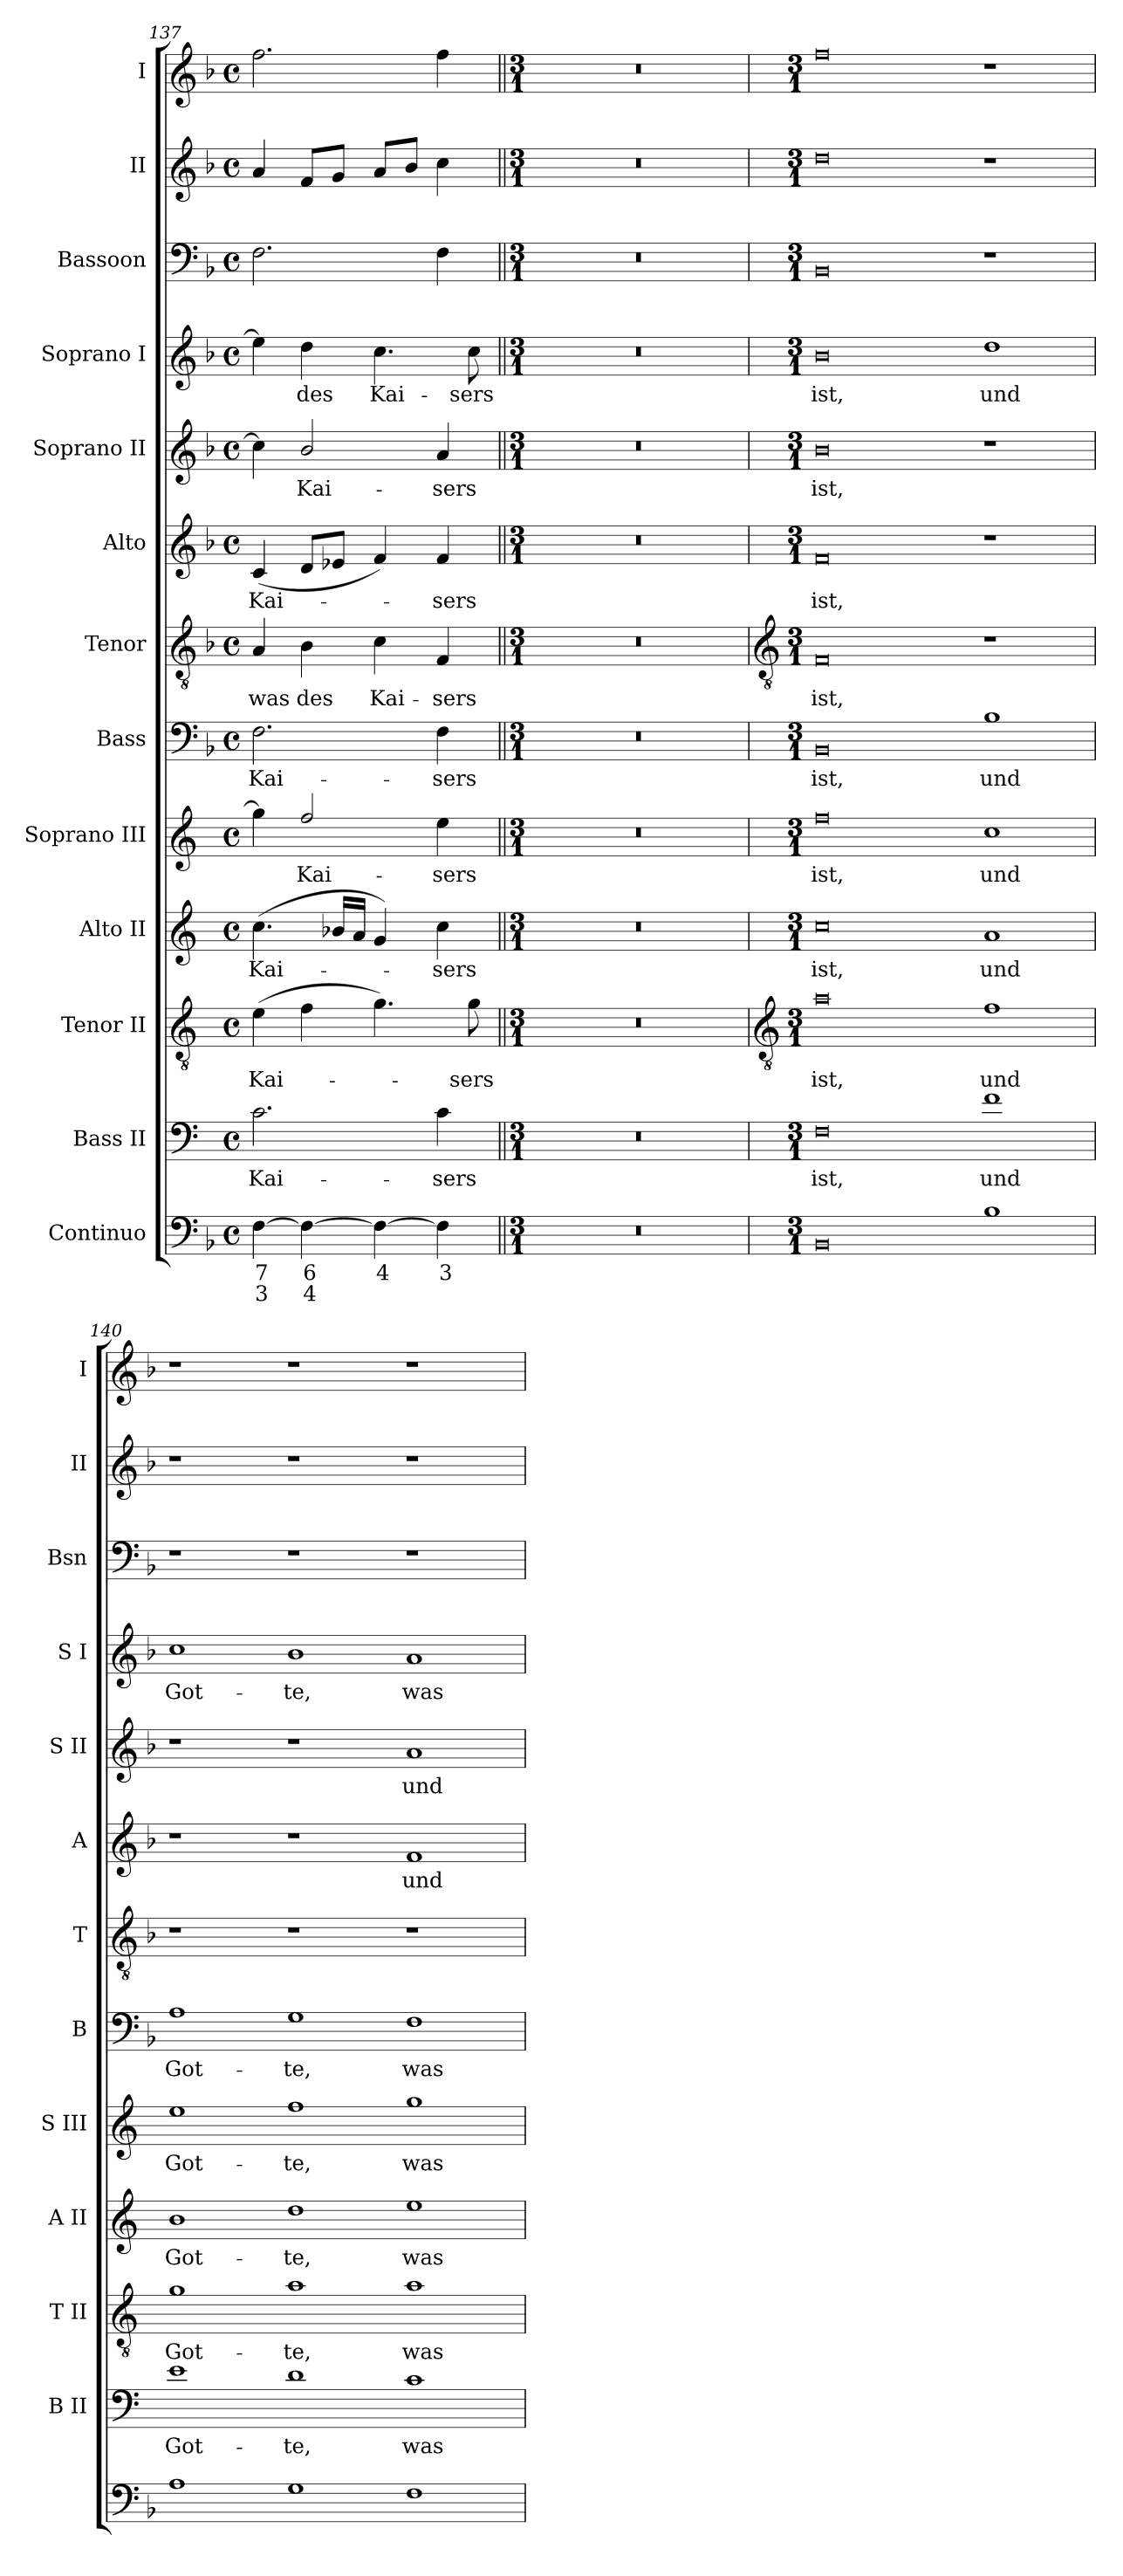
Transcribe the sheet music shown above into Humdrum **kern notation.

**kern	**text	**text	**kern	**text	**kern	**text	**kern	**text	**kern	**text	**kern	**text	**kern	**text	**kern	**text	**kern	**text	**kern	**text	**kern	**kern	**kern
*part13	*part13	*part13	*part12	*part12	*part11	*part11	*part10	*part10	*part9	*part9	*part8	*part8	*part7	*part7	*part6	*part6	*part5	*part5	*part4	*part4	*part3	*part2	*part1
*staff13	*staff13	*staff13	*staff12	*staff12	*staff11	*staff11	*staff10	*staff10	*staff9	*staff9	*staff8	*staff8	*staff7	*staff7	*staff6	*staff6	*staff5	*staff5	*staff4	*staff4	*staff3	*staff2	*staff1
*I"Continuo	*	*	*I"Bass II	*	*I"Tenor II	*	*I"Alto II	*	*I"Soprano III	*	*I"Bass	*	*I"Tenor	*	*I"Alto	*	*I"Soprano II	*	*I"Soprano I	*	*I"Bassoon	*I"II	*I"I
*	*	*	*I'B II	*	*I'T II	*	*I'A II	*	*I'S III	*	*I'B	*	*I'T	*	*I'A	*	*I'S II	*	*I'S I	*	*I'Bsn	*I'II	*I'I
*clefF4	*	*	*clefF4	*	*clefGv2	*	*clefG2	*	*clefG2	*	*clefF4	*	*clefGv2	*	*clefG2	*	*clefG2	*	*clefG2	*	*clefF4	*clefG2	*clefG2
*	*	*	*ITrd4c7	*	*ITrd4c7	*	*ITrd4c7	*	*ITrd4c7	*	*	*	*	*	*	*	*	*	*	*	*	*	*
*k[b-]	*	*	*k[b-]	*	*k[b-]	*	*k[b-]	*	*k[b-]	*	*k[b-]	*	*k[b-]	*	*k[b-]	*	*k[b-]	*	*k[b-]	*	*k[b-]	*k[b-]	*k[b-]
*F:	*	*	*F:	*	*F:	*	*F:	*	*F:	*	*F:	*	*F:	*	*F:	*	*F:	*	*F:	*	*F:	*F:	*F:
*M4/4	*	*	*M4/4	*	*M4/4	*	*M4/4	*	*M4/4	*	*M4/4	*	*M4/4	*	*M4/4	*	*M4/4	*	*M4/4	*	*M4/4	*M4/4	*M4/4
*met(c)	*	*	*met(c)	*	*met(c)	*	*met(c)	*	*met(c)	*	*met(c)	*	*met(c)	*	*met(c)	*	*met(c)	*	*met(c)	*	*met(c)	*met(c)	*met(c)
=137	=137	=137	=137	=137	=137	=137	=137	=137	=137	=137	=137	=137	=137	=137	=137	=137	=137	=137	=137	=137	=137	=137	=137
!	!LO:LY:b	!LO:LY:b	!	!LO:LY:b	!	!LO:LY:b	!	!LO:LY:b	!	!	!	!LO:LY:b	!	!LO:LY:b	!	!LO:LY:b	!	!	!	!	!	!	!
[4F	7	3	2.F	Kai-	(>4A	Kai-	(<4.f	Kai-	4cc]	.	2.F	Kai-	4A	was	(<4c	Kai-	4cc]	.	4ee-]	.	2.F	4a	2.ff
!	!LO:LY:b	!LO:LY:b	!	!	!	!	!	!	!	!LO:LY:b	!	!	!	!LO:LY:b	!	!	!	!LO:LY:b	!	!LO:LY:b	!	!	!
4F_	6	4	.	.	4B-	.	.	.	2b-/	Kai-	.	.	4B-	des	8dL	.	2b-/	Kai-	4dd	des	.	8fL	.
.	.	.	.	.	.	.	16e-XLL	.	.	.	.	.	.	.	8e-XJ	.	.	.	.	.	.	8gJ	.
.	.	.	.	.	.	.	16dJJ	.	.	.	.	.	.	.	.	.	.	.	.	.	.	.	.
!	!LO:LY:b	!	!	!	!	!	!	!	!	!	!	!	!	!LO:LY:b	!	!	!	!	!	!LO:LY:b	!	!	!
4F_	4	.	.	.	4.c)	.	4c)	.	.	.	.	.	4c	Kai-	4f)	.	.	.	4.cc	Kai-	.	8aL	.
.	.	.	.	.	.	.	.	.	.	.	.	.	.	.	.	.	.	.	.	.	.	8b-J	.
!	!LO:LY:b	!	!	!LO:LY:b	!	!	!	!LO:LY:b	!	!LO:LY:b	!	!LO:LY:b	!	!LO:LY:b	!	!LO:LY:b	!	!LO:LY:b	!	!	!	!	!
4F]	3	.	4F	-sers	.	.	4f	sers	4a	-sers	4F	-sers	4F	-sers	4f	sers	4a	-sers	.	.	4F	4cc	4ff
!	!	!	!	!	!	!LO:LY:b	!	!	!	!	!	!	!	!	!	!	!	!	!	!LO:LY:b	!	!	!
.	.	.	.	.	8c	sers	.	.	.	.	.	.	.	.	.	.	.	.	8cc	-sers	.	.	.
=138||	=138||	=138||	=138||	=138||	=138||	=138||	=138||	=138||	=138||	=138||	=138||	=138||	=138||	=138||	=138||	=138||	=138||	=138||	=138||	=138||	=138||	=138||	=138||
*M3/1	*	*	*M3/1	*	*M3/1	*	*M3/1	*	*M3/1	*	*M3/1	*	*M3/1	*	*M3/1	*	*M3/1	*	*M3/1	*	*M3/1	*M3/1	*M3/1
0.r	.	.	0.r	.	0.r	.	0.r	.	0.r	.	0.r	.	0.r	.	0.r	.	0.r	.	0.r	.	0.r	0.r	0.r
!!LO:LB:g=z
=139	=139	=139	=139	=139	=139	=139	=139	=139	=139	=139	=139	=139	=139	=139	=139	=139	=139	=139	=139	=139	=139	=139	=139
*	*	*	*	*	*clefGv2	*	*	*	*	*	*	*	*clefGv2	*	*	*	*	*	*	*	*	*	*
*M3/1	*	*	*M3/1	*	*M3/1	*	*M3/1	*	*M3/1	*	*M3/1	*	*M3/1	*	*M3/1	*	*M3/1	*	*M3/1	*	*M3/1	*M3/1	*M3/1
!	!	!	!	!LO:LY:b	!	!LO:LY:b	!	!LO:LY:b	!	!LO:LY:b	!	!LO:LY:b	!	!LO:LY:b	!	!LO:LY:b	!	!LO:LY:b	!	!LO:LY:b	!	!	!
0BB-	.	.	0BB-	ist,	0d	ist,	0f	ist,	0b-	ist,	0BB-	ist,	0F	ist,	0f	ist,	0b-	ist,	0b-	ist,	0BB-	0dd	0ff
!	!	!	!	!LO:LY:b	!	!LO:LY:b	!	!LO:LY:b	!	!LO:LY:b	!	!LO:LY:b	!	!	!	!	!	!	!	!LO:LY:b	!	!	!
1B-	.	.	1B-	und	1B-	und	1d	und	1f	und	1B-	und	1r	.	1r	.	1r	.	1dd	und	1r	1r	1r
=140	=140	=140	=140	=140	=140	=140	=140	=140	=140	=140	=140	=140	=140	=140	=140	=140	=140	=140	=140	=140	=140	=140	=140
!	!	!	!	!LO:LY:b	!	!LO:LY:b	!	!LO:LY:b	!	!LO:LY:b	!	!LO:LY:b	!	!	!	!	!	!	!	!LO:LY:b	!	!	!
1A	.	.	1A	Got-	1c	Got-	1e	Got-	1a	Got-	1A	Got-	1r	.	1r	.	1r	.	1cc	Got-	1r	1r	1r
!	!	!	!	!LO:LY:b	!	!LO:LY:b	!	!LO:LY:b	!	!LO:LY:b	!	!LO:LY:b	!	!	!	!	!	!	!	!LO:LY:b	!	!	!
1G	.	.	1G	-te,	1d	-te,	1g	-te,	1b-	-te,	1G	-te,	1r	.	1r	.	1r	.	1b-	-te,	1r	1r	1r
!	!	!	!	!LO:LY:b	!	!LO:LY:b	!	!LO:LY:b	!	!LO:LY:b	!	!LO:LY:b	!	!	!	!LO:LY:b	!	!LO:LY:b	!	!LO:LY:b	!	!	!
1F	.	.	1F	was	1d	was	1a	was	1cc	was	1F	was	1r	.	1f	und	1a	und	1a	was	1r	1r	1r
=	=	=	=	=	=	=	=	=	=	=	=	=	=	=	=	=	=	=	=	=	=	=	=
*-	*-	*-	*-	*-	*-	*-	*-	*-	*-	*-	*-	*-	*-	*-	*-	*-	*-	*-	*-	*-	*-	*-	*-
